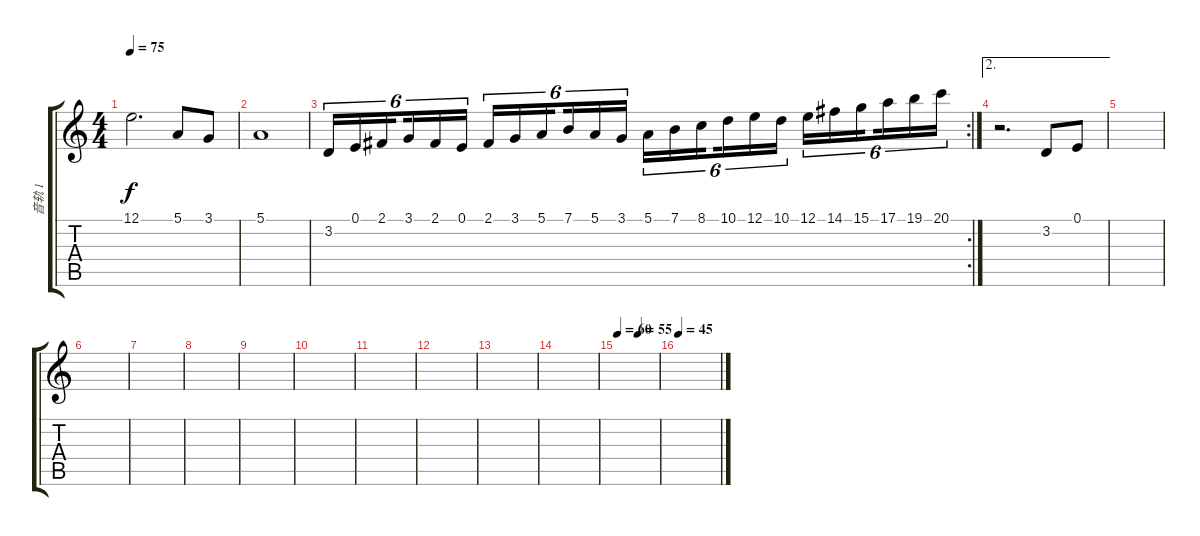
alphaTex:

\track ("音轨 1" "音轨 1") {instrument stringensemble1}
\staff {score tabs}
\tuning (E4 B3 G3 D3 A2 E2) {hide}
\ts (4 4)
\tempo 75
\clef g2
\ks c
12.1.2{d dy f} 5.1.8 3.1.8 |
5.1.1 |
\rc 2
3.2.16{tu (6 4)} 0.1.16{tu (6 4)} 2.1.16{tu (6 4) beam splitsecondary} 3.1.16{tu (6 4)} 2.1.16{tu (6 4)} 0.1.16{tu (6 4)} 2.1.16{tu (6 4)} 3.1.16{tu (6 4)} 5.1.16{tu (6 4) beam splitsecondary} 7.1.16{tu (6 4) txt ""} 5.1.16{tu (6 4)} 3.1.16{tu (6 4)} 5.1.16{tu (6 4)} 7.1.16{tu (6 4)} 8.1.16{tu (6 4) beam splitsecondary} 10.1.16{tu (6 4)} 12.1.16{tu (6 4)} 10.1.16{tu (6 4)} 12.1.16{tu (6 4)} 14.1.16{tu (6 4)} 15.1.16{tu (6 4) beam splitsecondary} 17.1.16{tu (6 4)} 19.1.16{tu (6 4)} 20.1.16{tu (6 4)} |
\ae 2
r.2{d} 3.2.8 0.1.8 |
|
|
|
|
|
|
|
|
|
|
\tempo 60
\tempo (55 0.5)
|
\tempo 45
